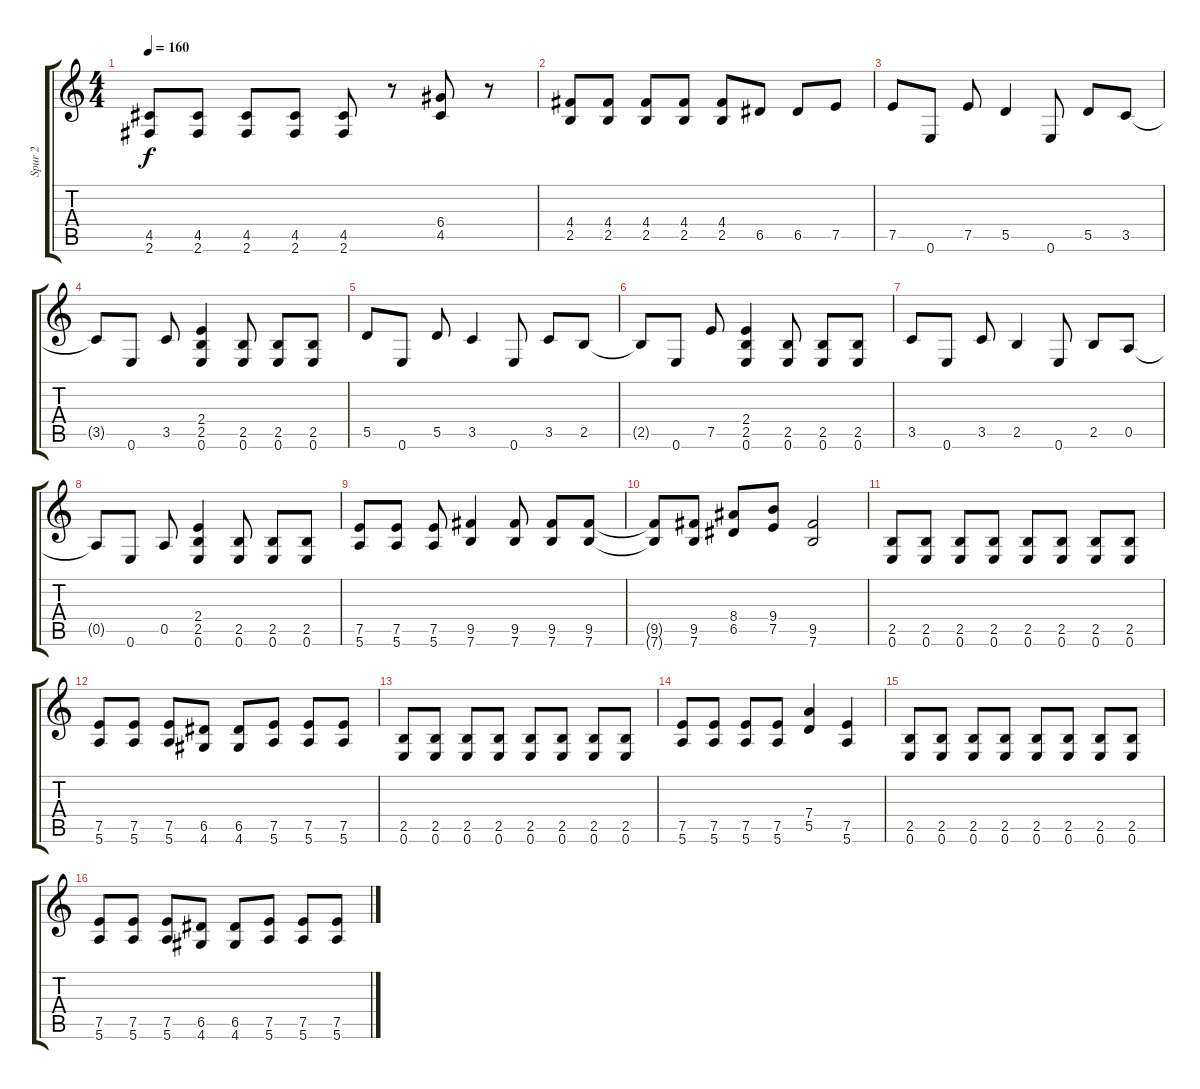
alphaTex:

\track ("Spur 2" "Spur 2") {instrument overdrivenguitar}
\staff {score tabs}
\tuning (E4 B3 G3 D3 A2 E2) {hide}
\ts (4 4)
\tempo 160
\clef g2
\ks c
(4.5 2.6).8{dy f} (4.5 2.6).8 (4.5 2.6).8 (4.5 2.6).8 (4.5 2.6).8 r.8 (6.4 4.5).8 r.8 |
(4.4 2.5).8 (4.4 2.5).8 (4.4 2.5).8 (4.4 2.5).8 (4.4 2.5).8 6.5.8 6.5.8 7.5.8 |
7.5.8 0.6.8 7.5.8 5.5.4 0.6.8 5.5.8 3.5.8 |
3.5{t}.8 0.6.8 3.5.8 (2.4 2.5 0.6).4 (2.5 0.6).8 (2.5 0.6).8 (2.5 0.6).8 |
5.5.8 0.6.8 5.5.8 3.5.4 0.6.8 3.5.8 2.5.8 |
2.5{t}.8 0.6.8 7.5.8 (2.4 2.5 0.6).4 (2.5 0.6).8 (2.5 0.6).8 (2.5 0.6).8 |
3.5.8 0.6.8 3.5.8 2.5.4 0.6.8 2.5.8 0.5.8 |
0.5{t}.8 0.6.8 0.5.8 (2.4 2.5 0.6).4 (2.5 0.6).8 (2.5 0.6).8 (2.5 0.6).8 |
(7.5 5.6).8 (7.5 5.6).8 (7.5 5.6).8 (9.5 7.6).4 (9.5 7.6).8 (9.5 7.6).8 (9.5 7.6).8 |
(9.5{t} 7.6{t}).8 (9.5 7.6).8 (8.4 6.5).8 (9.4 7.5).8 (9.5 7.6).2 |
(2.5 0.6).8 (2.5 0.6).8 (2.5 0.6).8 (2.5 0.6).8 (2.5 0.6).8 (2.5 0.6).8 (2.5 0.6).8 (2.5 0.6).8 |
(7.5 5.6).8 (7.5 5.6).8 (7.5 5.6).8 (6.5 4.6).8 (6.5 4.6).8 (7.5 5.6).8 (7.5 5.6).8 (7.5 5.6).8 |
(2.5 0.6).8 (2.5 0.6).8 (2.5 0.6).8 (2.5 0.6).8 (2.5 0.6).8 (2.5 0.6).8 (2.5 0.6).8 (2.5 0.6).8 |
(7.5 5.6).8 (7.5 5.6).8 (7.5 5.6).8 (7.5 5.6).8 (7.4 5.5).4 (7.5 5.6).4 |
(2.5 0.6).8 (2.5 0.6).8 (2.5 0.6).8 (2.5 0.6).8 (2.5 0.6).8 (2.5 0.6).8 (2.5 0.6).8 (2.5 0.6).8 |
(7.5 5.6).8 (7.5 5.6).8 (7.5 5.6).8 (6.5 4.6).8 (6.5 4.6).8 (7.5 5.6).8 (7.5 5.6).8 (7.5 5.6).8
